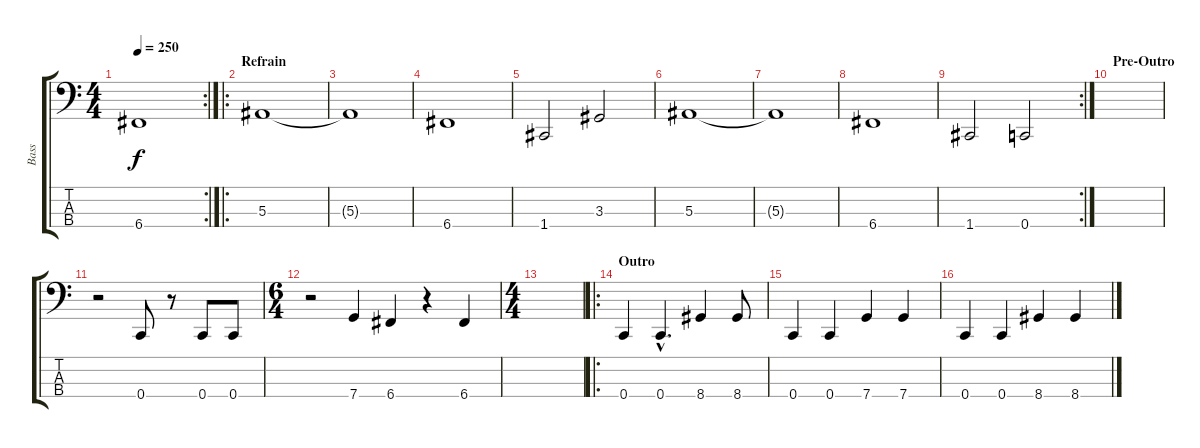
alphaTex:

\track ("Bass" "Bass") {instrument electricbassfinger}
\staff {score tabs}
\tuning (Eb2 Bb1 F1 C1) {hide}
\rc 2
\ts (4 4)
\tempo 250
\clef f4
\ks c
6.4{t}.1{dy f} |
\ro
\section ("" "Refrain")
5.3.1 |
5.3{t}.1 |
6.4.1 |
1.4.2 3.3.2 |
5.3.1 |
5.3{t}.1 |
6.4.1 |
\rc 2
1.4.2 0.4.2 |
\section ("" "Pre-Outro")
|
r.2 0.4.8 r.8 0.4.8 0.4.8 |
\ts (6 4)
r.2 7.4.4 6.4.4 r.4 6.4.4 |
\ts (4 4)
|
\ro
\section ("" "Outro")
0.4.4 0.4{hac}.4{d} 8.4.4 8.4.8 |
0.4.4 0.4.4 7.4.4 7.4.4 |
0.4.4 0.4.4 8.4.4 8.4.4
